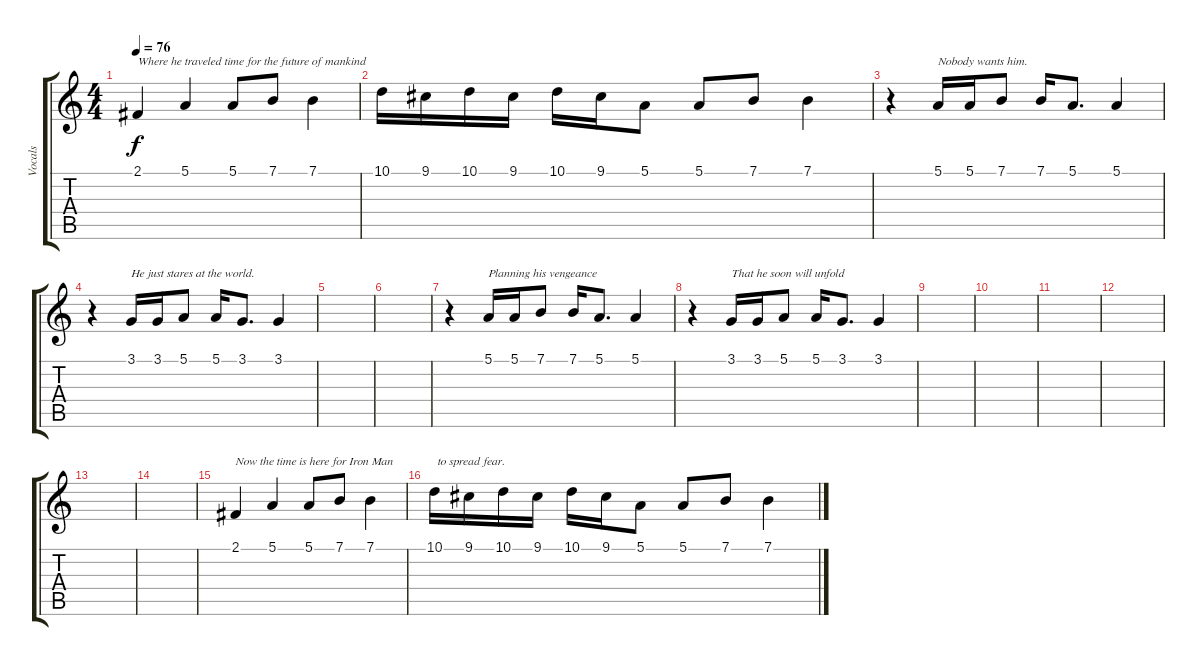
\track ("Vocals" "Vocals") {instrument tenorsax}
\staff {score tabs}
\tuning (E4 B3 G3 D3 A2 E2) {hide}
\ts (4 4)
\tempo 76
\clef g2
\ks c
2.1.4{txt "Where he traveled time for the future of mankind" dy f} 5.1.4 5.1.8 7.1.8 7.1.4 |
10.1.16 9.1.16 10.1.16 9.1.16 10.1.16 9.1.16 5.1.8 5.1.8 7.1.8 7.1.4 |
r.4 5.1.16{txt "Nobody wants him."} 5.1.16 7.1.8 7.1.16 5.1.8{d} 5.1.4 |
r.4 3.1.16{txt "He just stares at the world."} 3.1.16 5.1.8 5.1.16 3.1.8{d} 3.1.4 |
|
|
r.4 5.1.16{txt "Planning his vengeance"} 5.1.16 7.1.8 7.1.16 5.1.8{d} 5.1.4 |
r.4 3.1.16{txt "That he soon will unfold"} 3.1.16 5.1.8 5.1.16 3.1.8{d} 3.1.4 |
|
|
|
|
|
|
2.1.4{txt "Now the time is here for Iron Man"} 5.1.4 5.1.8 7.1.8 7.1.4 |
10.1.16{txt " to spread fear."} 9.1.16 10.1.16 9.1.16 10.1.16 9.1.16 5.1.8 5.1.8 7.1.8 7.1.4
